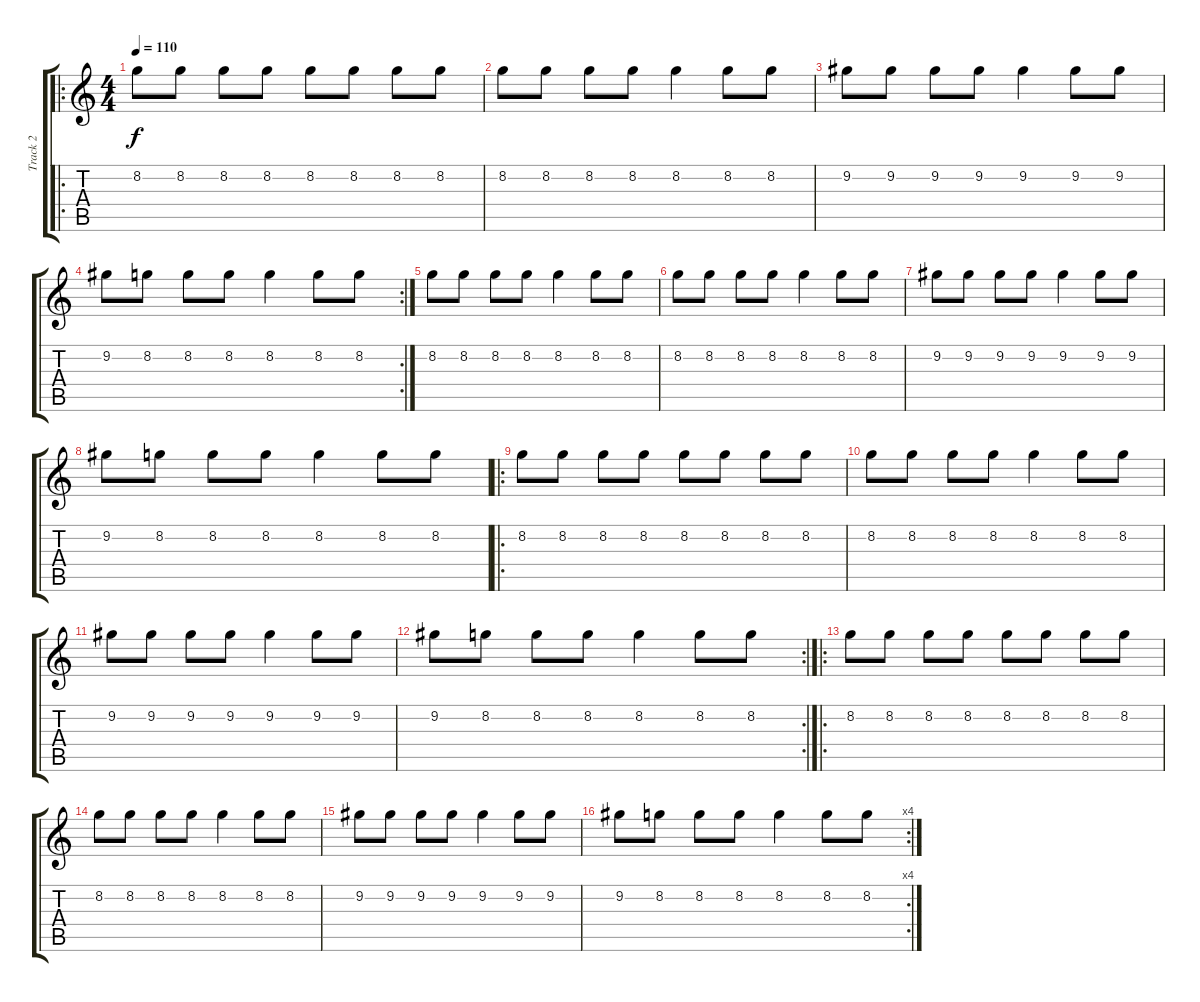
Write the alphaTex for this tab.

\track ("Track 2" "Track 2") {instrument electricguitarjazz}
\staff {score tabs}
\tuning (E4 B3 G3 D3 A2 E2) {hide}
\ro
\ts (4 4)
\tempo 110
\clef g2
\ks c
8.2.8{dy f} 8.2.8 8.2.8 8.2.8 8.2.8 8.2.8 8.2.8 8.2.8 |
8.2.8 8.2.8 8.2.8 8.2.8 8.2.4 8.2.8 8.2.8 |
9.2.8 9.2.8 9.2.8 9.2.8 9.2.4 9.2.8 9.2.8 |
\rc 2
9.2.8 8.2.8 8.2.8 8.2.8 8.2.4 8.2.8 8.2.8 |
8.2.8 8.2.8 8.2.8 8.2.8 8.2.4 8.2.8 8.2.8 |
8.2.8 8.2.8 8.2.8 8.2.8 8.2.4 8.2.8 8.2.8 |
9.2.8 9.2.8 9.2.8 9.2.8 9.2.4 9.2.8 9.2.8 |
9.2.8 8.2.8 8.2.8 8.2.8 8.2.4 8.2.8 8.2.8 |
\ro
8.2.8 8.2.8 8.2.8 8.2.8 8.2.8 8.2.8 8.2.8 8.2.8 |
8.2.8 8.2.8 8.2.8 8.2.8 8.2.4 8.2.8 8.2.8 |
9.2.8 9.2.8 9.2.8 9.2.8 9.2.4 9.2.8 9.2.8 |
\rc 2
9.2.8 8.2.8 8.2.8 8.2.8 8.2.4 8.2.8 8.2.8 |
\ro
8.2.8 8.2.8 8.2.8 8.2.8 8.2.8 8.2.8 8.2.8 8.2.8 |
8.2.8 8.2.8 8.2.8 8.2.8 8.2.4 8.2.8 8.2.8 |
9.2.8 9.2.8 9.2.8 9.2.8 9.2.4 9.2.8 9.2.8 |
\rc 4
9.2.8 8.2.8 8.2.8 8.2.8 8.2.4 8.2.8 8.2.8
